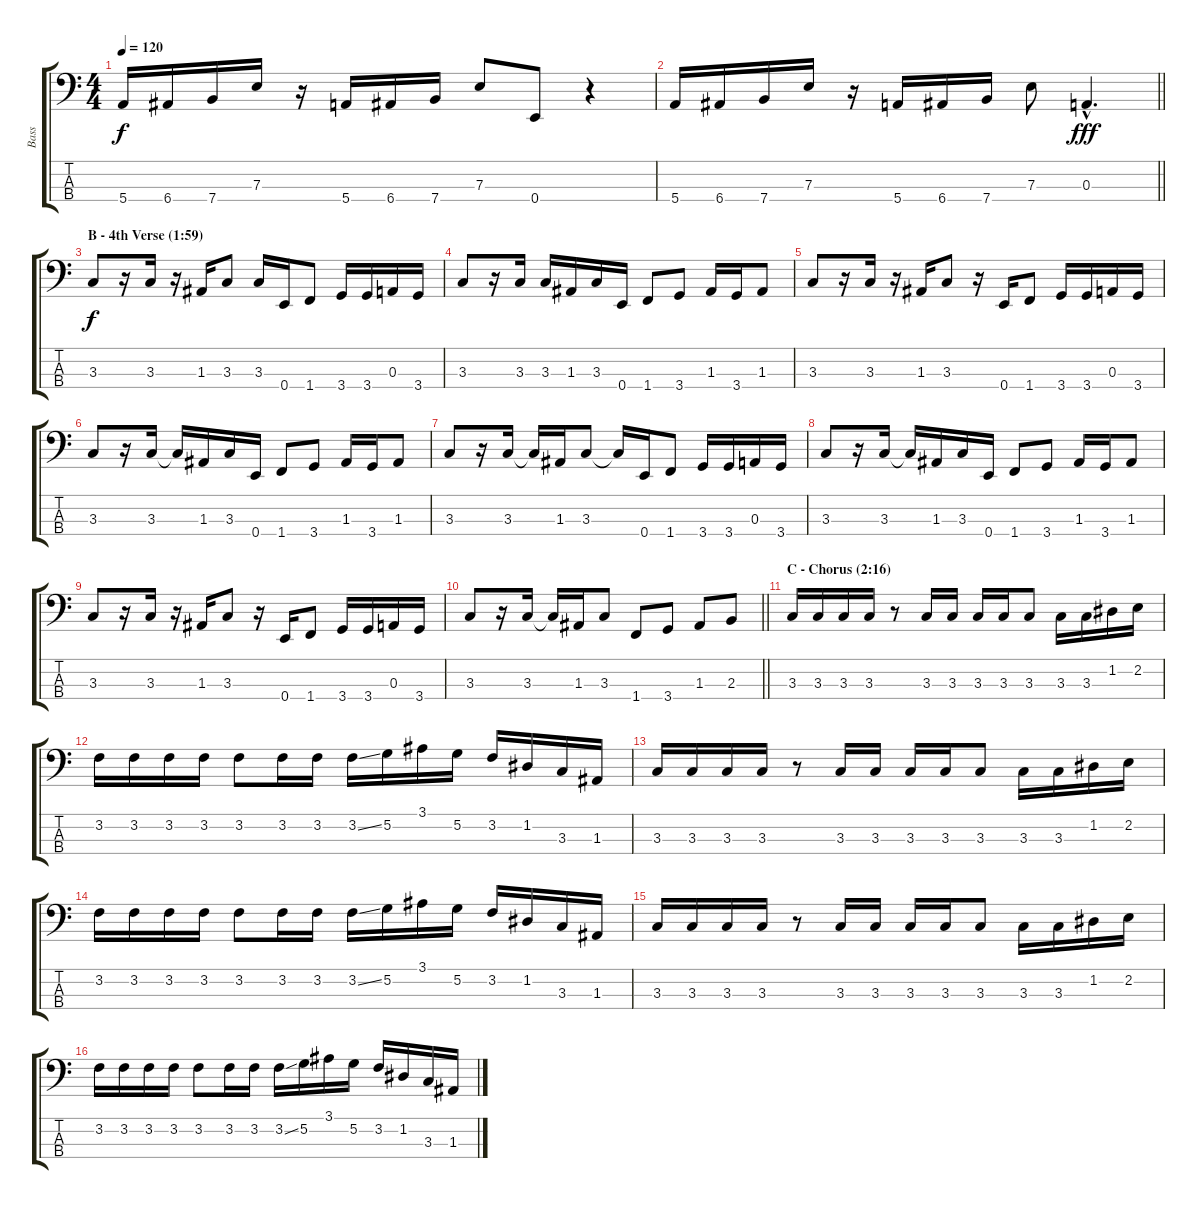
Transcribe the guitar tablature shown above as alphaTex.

\track ("Bass" "Bass") {instrument electricbasspick}
\staff {score tabs}
\tuning (G2 D2 A1 E1) {hide}
\ts (4 4)
\tempo 120
\clef f4
\ks c
5.4.16{dy f} 6.4.16 7.4.16 7.3.16 r.16 5.4.16 6.4.16 7.4.16 7.3.8 0.4.8 r.4 |
\barLineRight lightlight
5.4.16 6.4.16 7.4.16 7.3.16 r.16 5.4.16 6.4.16 7.4.16 7.3.8 0.3{hac}.4{d dy fff} |
\section ("" "B - 4th Verse (1:59)")
3.3.8{dy f} r.16 3.3.16 r.16 1.3.16 3.3.8 3.3.16 0.4.16 1.4.8 3.4.16 3.4.16 0.3.16 3.4.16 |
3.3.8 r.16 3.3.16 3.3.16 1.3.16 3.3.16 0.4.16 1.4.8 3.4.8 1.3.16 3.4.16 1.3.8 |
3.3.8 r.16 3.3.16 r.16 1.3.16 3.3.8 r.16 0.4.16 1.4.8 3.4.16 3.4.16 0.3.16 3.4.16 |
3.3.8 r.16 3.3.16 3.3{t}.16 1.3.16 3.3.16 0.4.16 1.4.8 3.4.8 1.3.16 3.4.16 1.3.8 |
3.3.8 r.16 3.3.16 3.3{t}.16 1.3.16 3.3.8 3.3{t}.16 0.4.16 1.4.8 3.4.16 3.4.16 0.3.16 3.4.16 |
3.3.8 r.16 3.3.16 3.3{t}.16 1.3.16 3.3.16 0.4.16 1.4.8 3.4.8 1.3.16 3.4.16 1.3.8 |
3.3.8 r.16 3.3.16 r.16 1.3.16 3.3.8 r.16 0.4.16 1.4.8 3.4.16 3.4.16 0.3.16 3.4.16 |
\barLineRight lightlight
3.3.8 r.16 3.3.16 3.3{t}.16 1.3.16 3.3.8 1.4.8 3.4.8 1.3.8 2.3.8 |
\section ("" "C - Chorus (2:16)")
3.3.16 3.3.16 3.3.16 3.3.16 r.8 3.3.16 3.3.16 3.3.16 3.3.16 3.3.8 3.3.16 3.3.16 1.2.16 2.2.16 |
3.2.16 3.2.16 3.2.16 3.2.16 3.2.8 3.2.16 3.2.16 3.2{ss}.16 5.2.16 3.1.16 5.2.16 3.2.16 1.2.16 3.3.16 1.3.16 |
3.3.16 3.3.16 3.3.16 3.3.16 r.8 3.3.16 3.3.16 3.3.16 3.3.16 3.3.8 3.3.16 3.3.16 1.2.16 2.2.16 |
3.2.16 3.2.16 3.2.16 3.2.16 3.2.8 3.2.16 3.2.16 3.2{ss}.16 5.2.16 3.1.16 5.2.16 3.2.16 1.2.16 3.3.16 1.3.16 |
3.3.16 3.3.16 3.3.16 3.3.16 r.8 3.3.16 3.3.16 3.3.16 3.3.16 3.3.8 3.3.16 3.3.16 1.2.16 2.2.16 |
3.2.16 3.2.16 3.2.16 3.2.16 3.2.8 3.2.16 3.2.16 3.2{ss}.16 5.2.16 3.1.16 5.2.16 3.2.16 1.2.16 3.3.16 1.3.16
